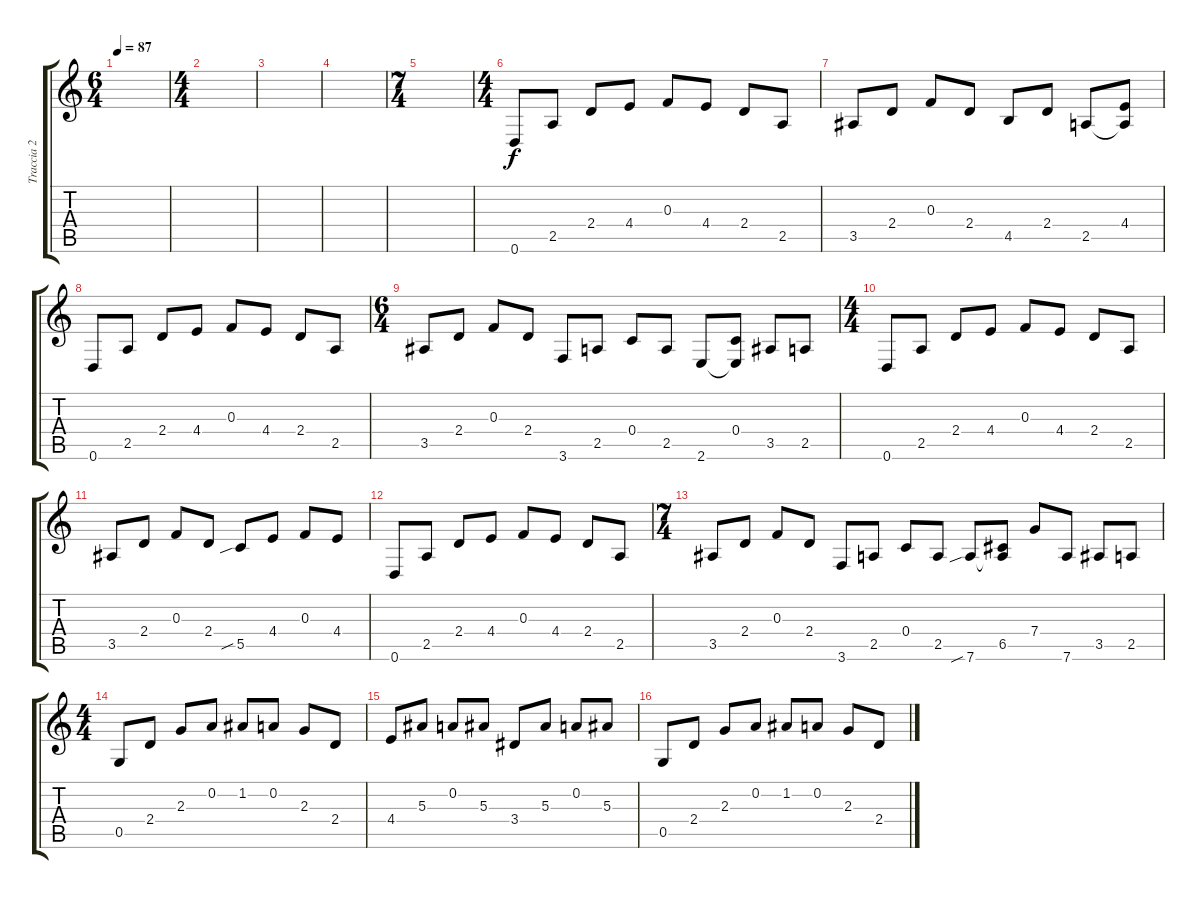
\track ("Traccia 2" "Traccia 2") {instrument distortionguitar}
\staff {score tabs}
\tuning (D4 A3 F3 C3 G2 D2) {hide}
\ts (6 4)
\tempo 87
\clef g2
\ks c
|
\ts (4 4)
|
|
|
\ts (7 4)
|
\ts (4 4)
0.6.8 2.5.8 2.4.8 4.4.8 0.3.8 4.4.8 2.4.8 2.5.8 |
3.5.8 2.4.8 0.3.8 2.4.8 4.5.8 2.4.8 2.5.8 (4.4 2.5{t}).8 |
0.6.8 2.5.8 2.4.8 4.4.8 0.3.8 4.4.8 2.4.8 2.5.8 |
\ts (6 4)
3.5.8 2.4.8 0.3.8 2.4.8 3.6.8 2.5.8 0.4.8 2.5.8 2.6.8 (0.4 2.6{t}).8 3.5.8 2.5.8 |
\ts (4 4)
0.6.8 2.5.8 2.4.8 4.4.8 0.3.8 4.4.8 2.4.8 2.5.8 |
3.5.8 2.4.8 0.3.8 2.4.8 5.5{sib}.8 4.4.8 0.3.8 4.4.8 |
0.6.8 2.5.8 2.4.8 4.4.8 0.3.8 4.4.8 2.4.8 2.5.8 |
\ts (7 4)
3.5.8 2.4.8 0.3.8 2.4.8 3.6.8 2.5.8 0.4.8 2.5.8 7.6{sib}.8 (6.5 7.6{t}).8 7.4.8 7.6.8 3.5.8 2.5.8 |
\ts (4 4)
0.5.8 2.4.8 2.3.8 0.2.8 1.2.8 0.2.8 2.3.8 2.4.8 |
4.4.8 5.3.8 0.2.8 5.3.8 3.4.8 5.3.8 0.2.8 5.3.8 |
0.5.8 2.4.8 2.3.8 0.2.8 1.2.8 0.2.8 2.3.8 2.4.8
